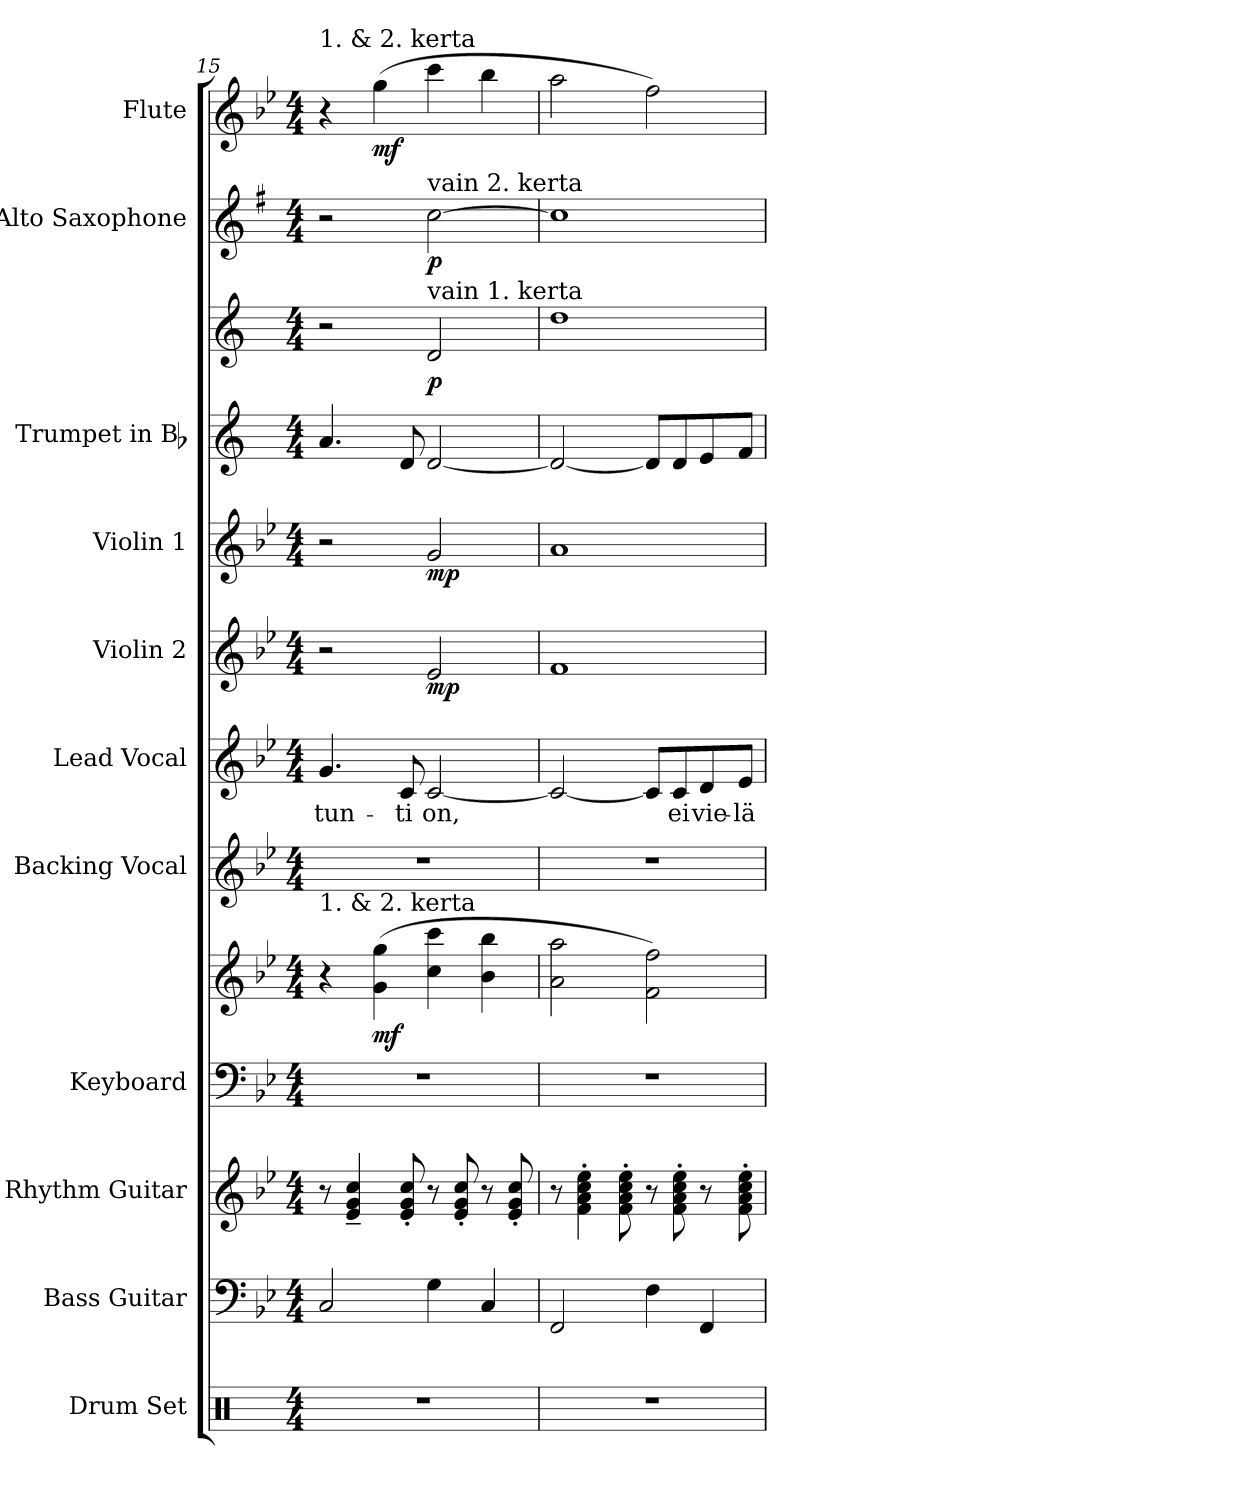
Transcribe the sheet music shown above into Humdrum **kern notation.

**kern	**kern	**kern	**kern	**kern	**dynam	**kern	**kern	**text	**kern	**dynam	**kern	**dynam	**kern	**kern	**dynam	**kern	**dynam	**kern	**dynam
*part11	*part10	*part9	*part8	*part8	*part8	*part7	*part6	*part6	*part5	*part5	*part4	*part4	*part3	*part3	*part3	*part2	*part2	*part1	*part1
*staff13	*staff12	*staff11	*staff10	*staff9	*staff9/10	*staff8	*staff7	*staff7	*staff6	*staff6	*staff5	*staff5	*staff4	*staff3	*staff3/4	*staff2	*staff2	*staff1	*staff1
*I"Drum Set	*I"Bass Guitar	*I"Rhythm Guitar	*I"Keyboard	*	*	*I"Backing Vocal	*I"Lead Vocal	*	*I"Violin 2	*	*I"Violin 1	*	*I"Trumpet in Bb	*	*	*I"Alto Saxophone	*	*I"Flute	*
*I'Dr.	*I'Bass	*I'Rhy.	*I'Kbd.	*	*	*	*	*	*I'Vln. 2	*	*I'Vln. 1	*	*I'Tpt.	*	*	*I'Alto Sax.	*	*I'Fl.	*
*clefX	*clefF4	*clefG2	*clefF4	*clefG2	*	*clefG2	*clefG2	*	*clefG2	*	*clefG2	*	*clefG2	*clefG2	*	*clefG2	*	*clefG2	*
*	*ITrd7c12	*ITrd7c12	*	*	*	*	*	*	*	*	*	*	*ITrd1c2	*ITrd1c2	*	*ITrd5c9	*	*	*
*k[]	*k[b-e-]	*k[b-e-]	*k[b-e-]	*k[b-e-]	*	*k[b-e-]	*k[b-e-]	*	*k[b-e-]	*	*k[b-e-]	*	*k[b-e-]	*k[b-e-]	*	*k[b-e-]	*	*k[b-e-]	*
*C:	*B-:	*B-:	*B-:	*B-:	*	*B-:	*B-:	*	*B-:	*	*B-:	*	*B-:	*B-:	*	*B-:	*	*B-:	*
*M4/4	*M4/4	*M4/4	*M4/4	*M4/4	*	*M4/4	*M4/4	*	*M4/4	*	*M4/4	*	*M4/4	*M4/4	*	*M4/4	*	*M4/4	*
=15	=15	=15	=15	=15	=15	=15	=15	=15	=15	=15	=15	=15	=15	=15	=15	=15	=15	=15	=15
!	!	!	!	!	!	!	!	!	!	!	!	!	!	!	!	!	!	!LO:TX:a:t=1. & 2. kerta	!
!	!	!	!	!LO:TX:a:t=1. & 2. kerta	!	!	!	!	!	!	!	!	!	!	!	!	!	!	!
!	!	!	!	!	!	!	!	!LO:LY:b:color=#000000	!	!	!	!	!	!	!	!	!	!	!
1r	2CCi/	8r	1r	4r	.	1r	4.gi/	tun-	2r	.	2r	.	4.gi/	2r	.	2r	.	4r	.
.	.	4E-i/~ 4Gi~ 4ci~	.	.	.	.	.	.	.	.	.	.	.	.	.	.	.	.	.
.	.	.	.	(4gi\ 4ggi	mf	.	.	.	.	.	.	.	.	.	.	.	.	(4ggi\	mf
!	!	!	!	!	!	!	!	!LO:LY:b:color=#000000	!	!	!	!	!	!	!	!	!	!	!
.	.	8E-i/' 8Gi' 8ci'	.	.	.	.	8ci/	-ti	.	.	.	.	8ci/	.	.	.	.	.	.
!	!	!	!	!	!	!	!	!	!	!	!	!	!	!	!	!LO:TX:a:t=vain 2. kerta	!	!	!
!	!	!	!	!	!	!	!	!	!	!	!	!	!	!LO:TX:a:t=vain 1. kerta	!	!	!	!	!
!	!	!	!	!	!	!	!	!LO:LY:b:color=#000000	!	!	!	!	!	!	!	!	!	!	!
.	4GGi\	8r	.	4cci\ 4ccci	.	.	[<2ci/	on,	2e-i/	mp	2gi/	mp	[<2ci/	2ci/	p	[>2e-i\	p	4ccci\	.
.	.	8E-i/' 8Gi' 8ci'	.	.	.	.	.	.	.	.	.	.	.	.	.	.	.	.	.
.	4CCi/	8r	.	4b-i\ 4bb-i	.	.	.	.	.	.	.	.	.	.	.	.	.	4bb-i\	.
.	.	8E-i/' 8Gi' 8ci'	.	.	.	.	.	.	.	.	.	.	.	.	.	.	.	.	.
=16	=16	=16	=16	=16	=16	=16	=16	=16	=16	=16	=16	=16	=16	=16	=16	=16	=16	=16	=16
1r	2FFFi/	8r	1r	2ai\ 2aai	.	1r	2ci/_<	.	1fi	.	1ai	.	2ci/_<	1cci	.	1e-i]	.	2aai\	.
.	.	4Fi\' 4Ai' 4ci' 4e-i'	.	.	.	.	.	.	.	.	.	.	.	.	.	.	.	.	.
.	.	8Fi\' 8Ai' 8ci' 8e-i'	.	.	.	.	.	.	.	.	.	.	.	.	.	.	.	.	.
.	4FFi\	8r	.	2fi\ 2ffi)	.	.	8ci/L]	.	.	.	.	.	8ci/L]	.	.	.	.	2ffi\)	.
!	!	!	!	!	!	!	!	!LO:LY:b:color=#000000	!	!	!	!	!	!	!	!	!	!	!
.	.	8Fi\' 8Ai' 8ci' 8e-i'	.	.	.	.	8ci/	ei	.	.	.	.	8ci/	.	.	.	.	.	.
!	!	!	!	!	!	!	!	!LO:LY:b:color=#000000	!	!	!	!	!	!	!	!	!	!	!
.	4FFFi/	8r	.	.	.	.	8di/	vie-	.	.	.	.	8di/	.	.	.	.	.	.
!	!	!	!	!	!	!	!	!LO:LY:b:color=#000000	!	!	!	!	!	!	!	!	!	!	!
.	.	8Fi\' 8Ai' 8ci' 8e-i'	.	.	.	.	8e-i/J	-lä	.	.	.	.	8e-i/J	.	.	.	.	.	.
=	=	=	=	=	=	=	=	=	=	=	=	=	=	=	=	=	=	=	=
*-	*-	*-	*-	*-	*-	*-	*-	*-	*-	*-	*-	*-	*-	*-	*-	*-	*-	*-	*-
